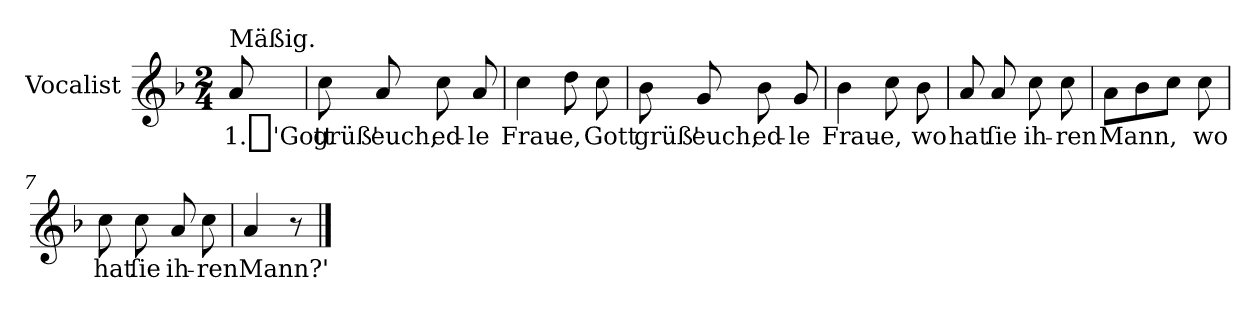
**kern	**text
*part1	*part1
*staff1	*staff1
*I"Vocalist	*
*k[b-]	*
*F:	*
*M2/4	*
=	=
!LO:TX:a:t=Mäßig.	!
8a	1._'Gott
=1	=1
8cc	grüß'
8a	euch,
8cc	ed-
8a	-le
=2	=2
4cc	Frau-
8dd	-e,
8cc	Gott
=3	=3
8b-	grüß'
8g	euch,
8b-	ed-
8g	-le
=4	=4
4b-	Frau-
8cc	-e,
8b-	wo
=5	=5
8a	hat
8a	ſie
8cc	ih-
8cc	-ren
=6	=6
8aL	Mann,
8b-	.
8ccJ	.
8cc	wo
=7	=7
8cc	hat
8cc	ſie
8a	ih-
8cc	-ren
=8	=8
4a	Mann?'
8r	.
==	==
*-	*-
